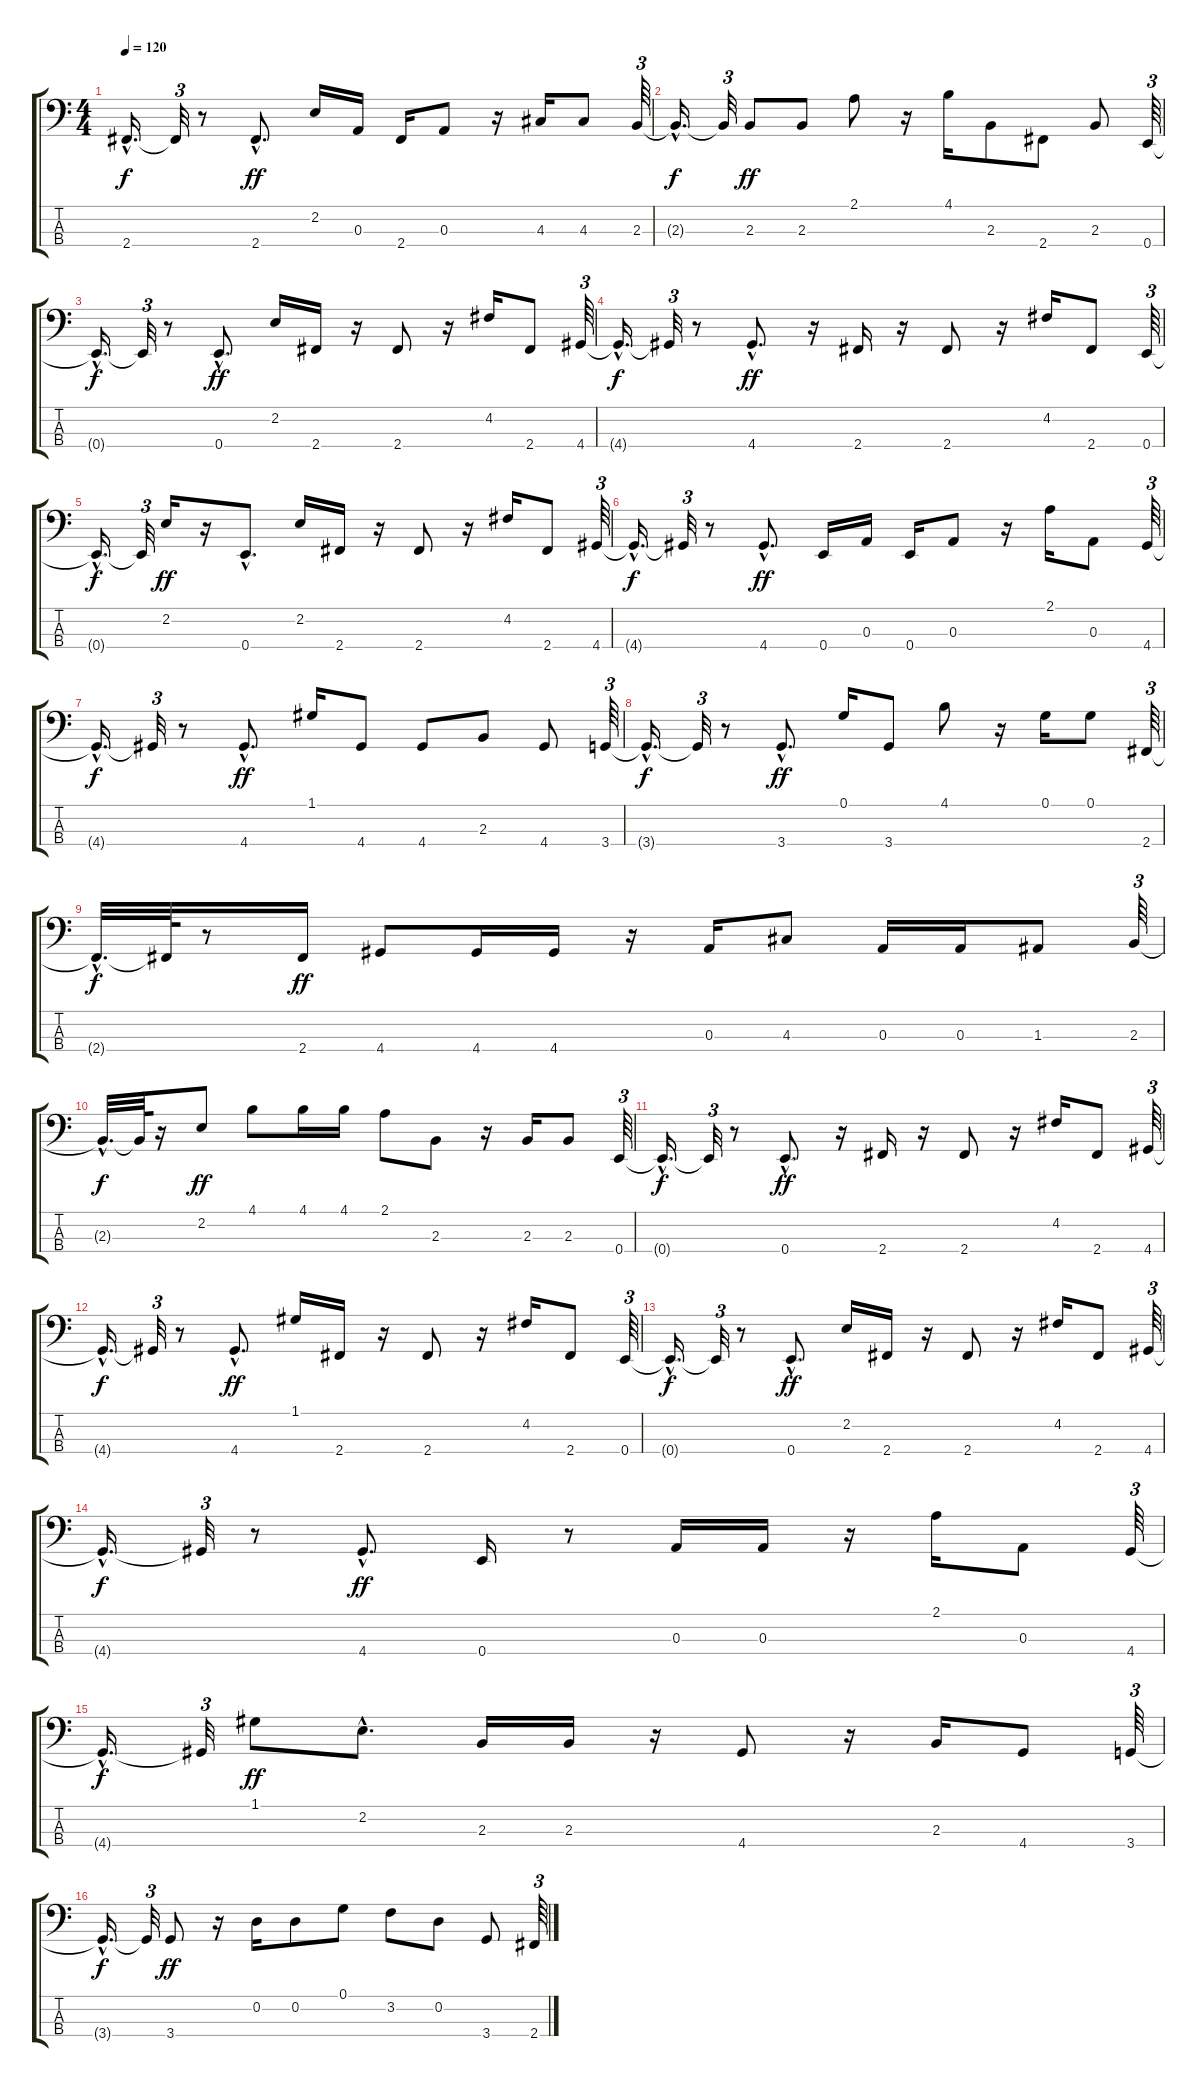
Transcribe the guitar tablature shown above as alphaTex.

\track "" {instrument electricbasspick}
\staff {score tabs}
\tuning (G2 D2 A1 E1) {hide}
\ts (4 4)
\tempo 120
\clef f4
\ks c
2.4{hac t}.16{d dy f} 2.4{t}.32{tu (3 2)} r.8 2.4{hac}.8{d dy ff} 2.2.16 0.3.16 2.4.16 0.3.8 r.16 4.3.16 4.3.8 2.3.64{tu (3 2)} |
2.3{hac t}.16{d dy f} 2.3{t}.32{tu (3 2)} 2.3.8{dy ff} 2.3.8 2.1.8 r.16 4.1.16 2.3.8 2.4.8 2.3.8 0.4.64{tu (3 2)} |
0.4{hac t}.16{d dy f} 0.4{t}.32{tu (3 2)} r.8 0.4{hac}.8{d dy ff} 2.2.16 2.4.16 r.16 2.4.8 r.16 4.2.16 2.4.8 4.4.64{tu (3 2)} |
4.4{hac t}.16{d dy f} 4.4{t}.32{tu (3 2)} r.8 4.4{hac}.8{d dy ff} r.16 2.4.16 r.16 2.4.8 r.16 4.2.16 2.4.8 0.4.64{tu (3 2)} |
0.4{hac t}.16{d dy f} 0.4{t}.32{tu (3 2)} 2.2.16{dy ff} r.16 0.4{hac}.8{d} 2.2.16 2.4.16 r.16 2.4.8 r.16 4.2.16 2.4.8 4.4.64{tu (3 2)} |
4.4{hac t}.16{d dy f} 4.4{t}.32{tu (3 2)} r.8 4.4{hac}.8{d dy ff} 0.4.16 0.3.16 0.4.16 0.3.8 r.16 2.1.16 0.3.8 4.4.64{tu (3 2)} |
4.4{hac t}.16{d dy f} 4.4{t}.32{tu (3 2)} r.8 4.4{hac}.8{d dy ff} 1.1.16 4.4.8 4.4.8 2.3.8 4.4.8 3.4.64{tu (3 2)} |
3.4{hac t}.16{d dy f} 3.4{t}.32{tu (3 2)} r.8 3.4{hac}.8{d dy ff} 0.1.16 3.4.8 4.1.8 r.16 0.1.16 0.1.8 2.4.64{tu (3 2)} |
2.4{hac t}.32{d dy f} 2.4{t}.64 r.8 2.4.16{dy ff} 4.4.8 4.4.16 4.4.16 r.16 0.3.16 4.3.8 0.3.16 0.3.16 1.3.8 2.3.64{tu (3 2)} |
2.3{hac t}.32{d dy f} 2.3{t}.64 r.16 2.2.8{dy ff} 4.1.8 4.1.16 4.1.16 2.1.8 2.3.8 r.16 2.3.16 2.3.8 0.4.64{tu (3 2)} |
0.4{hac t}.16{d dy f} 0.4{t}.32{tu (3 2)} r.8 0.4{hac}.8{d dy ff} r.16 2.4.16 r.16 2.4.8 r.16 4.2.16 2.4.8 4.4.64{tu (3 2)} |
4.4{hac t}.16{d dy f} 4.4{t}.32{tu (3 2)} r.8 4.4{hac}.8{d dy ff} 1.1.16 2.4.16 r.16 2.4.8 r.16 4.2.16 2.4.8 0.4.64{tu (3 2)} |
0.4{hac t}.16{d dy f} 0.4{t}.32{tu (3 2)} r.8 0.4{hac}.8{d dy ff} 2.2.16 2.4.16 r.16 2.4.8 r.16 4.2.16 2.4.8 4.4.64{tu (3 2)} |
4.4{hac t}.16{d dy f} 4.4{t}.32{tu (3 2)} r.8 4.4{hac}.8{d dy ff} 0.4.16 r.8 0.3.16 0.3.16 r.16 2.1.16 0.3.8 4.4.64{tu (3 2)} |
4.4{hac t}.16{d dy f} 4.4{t}.32{tu (3 2)} 1.1.8{dy ff} 2.2{hac}.8{d} 2.3.16 2.3.16 r.16 4.4.8 r.16 2.3.16 4.4.8 3.4.64{tu (3 2)} |
3.4{hac t}.16{d dy f} 3.4{t}.32{tu (3 2)} 3.4.8{dy ff} r.16 0.2.16 0.2.8 0.1.8 3.2.8 0.2.8 3.4.8 2.4.64{tu (3 2)}
